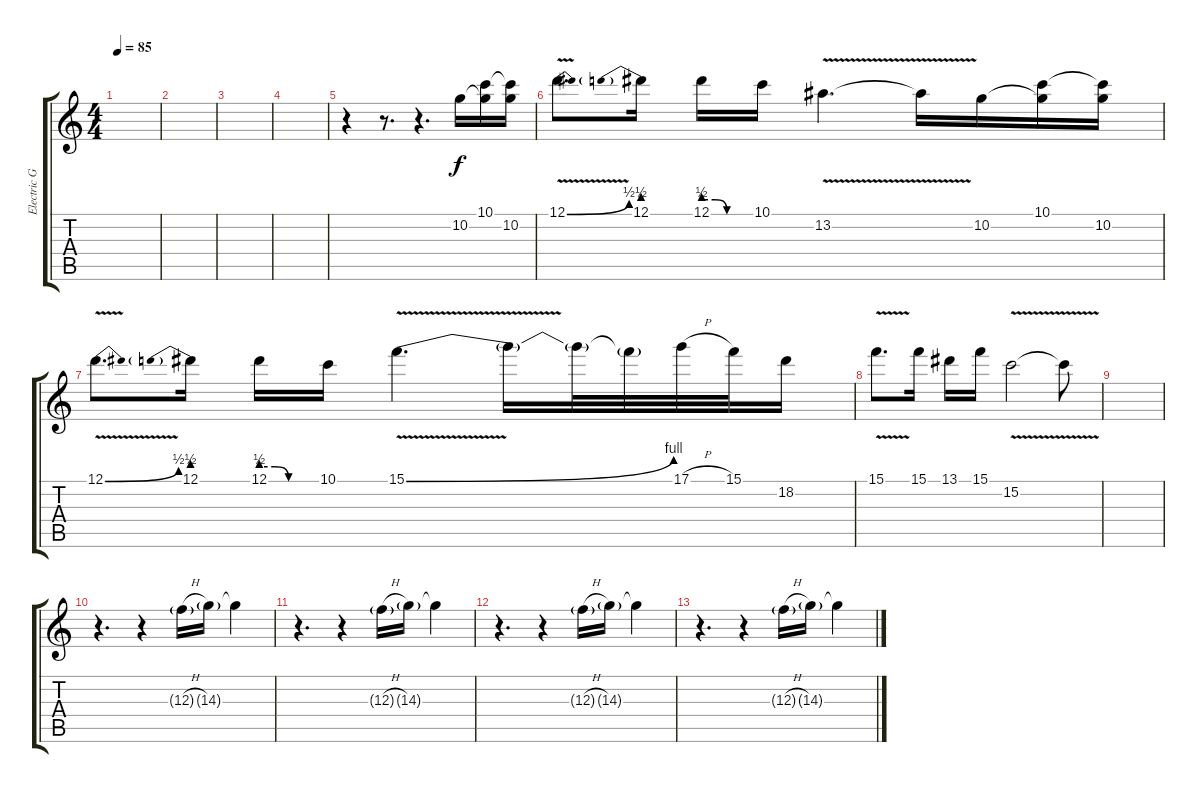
\track ("Electric Guitar solo" "Electric G") {instrument distortionguitar}
\staff {score tabs}
\tuning (D4 A3 F3 C3 G2 C2) {hide}
\ts (4 4)
\tempo 85
\clef g2
\ks c
|
|
|
|
r.4 r.8{d} r.4{d} 10.2.16 (10.1 10.2{t}).16 (10.1{t} 10.2).16 |
12.1{be (bend 0 0 60 2) v}.8{d} 12.1{be (prebend 0 2 60 2)}.16 12.1{be (custom 0 2 15 2 30 0 60 0)}.16 10.1.16 13.2{v}.4{d} 13.2{t}.16 10.2.16 (10.1 10.2{t}).16 (10.1{t} 10.2).16 |
12.1{be (bend 0 0 60 2) v}.8{d} 12.1{be (prebend 0 2 60 2)}.16 12.1{be (custom 0 2 15 2 30 0 60 0)}.16 10.1.16 15.1{be (bend 0 0 60 4) v}.4{d} 15.1{t}.16 15.1{t}.32 15.1{t}.32 17.1{h}.32 15.1.32 18.2.16 |
15.1{v}.8{d} 15.1.16 13.1.16 15.1.16 15.2{v}.2 15.2{t}.8 |
|
r.4{d volume 13} r.4 12.3{h g}.16 14.3{g}.16 14.3{t}.4 |
r.4{d} r.4 12.3{h g}.16 14.3{g}.16 14.3{t}.4 |
r.4{d} r.4 12.3{h g}.16 14.3{g}.16 14.3{t}.4 |
r.4{d} r.4 12.3{h g}.16 14.3{g}.16 14.3{t}.4
